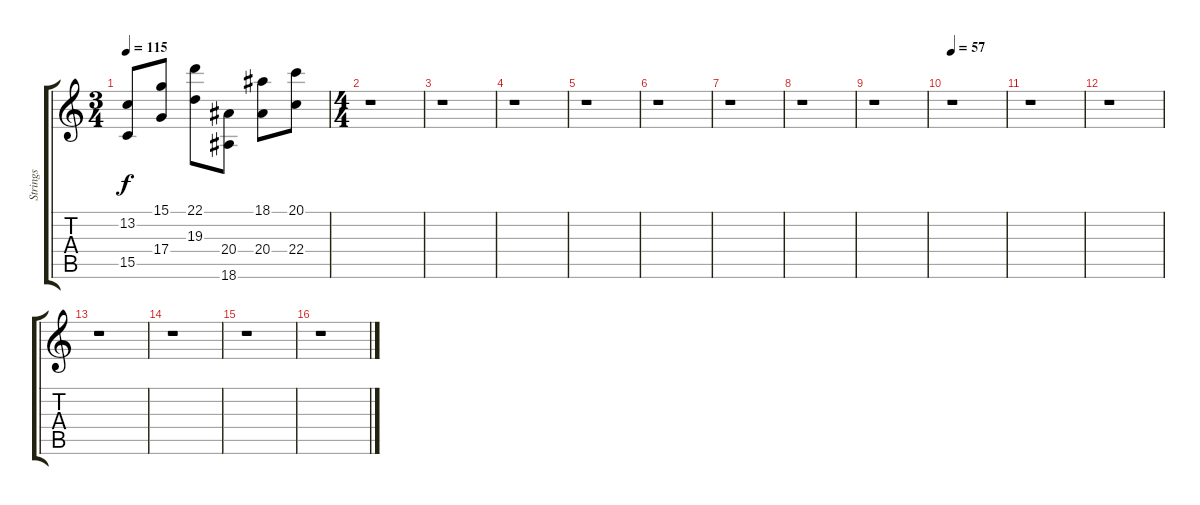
\track ("Strings" "Strings") {instrument stringensemble1}
\staff {score tabs}
\tuning (E4 B3 G3 D3 A2 E2) {hide}
\ts (3 4)
\tempo 115
\clef g2
\ks c
(13.2 15.5).8{dy f} (15.1 17.4).8 (22.1 19.3).8 (20.4 18.6).8 (18.1 20.4).8 (20.1 22.4).8 |
\ts (4 4)
r.1 |
r.1 |
r.1 |
r.1 |
r.1 |
r.1 |
r.1 |
r.1 |
\tempo 57
r.1 |
r.1 |
r.1 |
r.1 |
r.1 |
r.1 |
r.1
